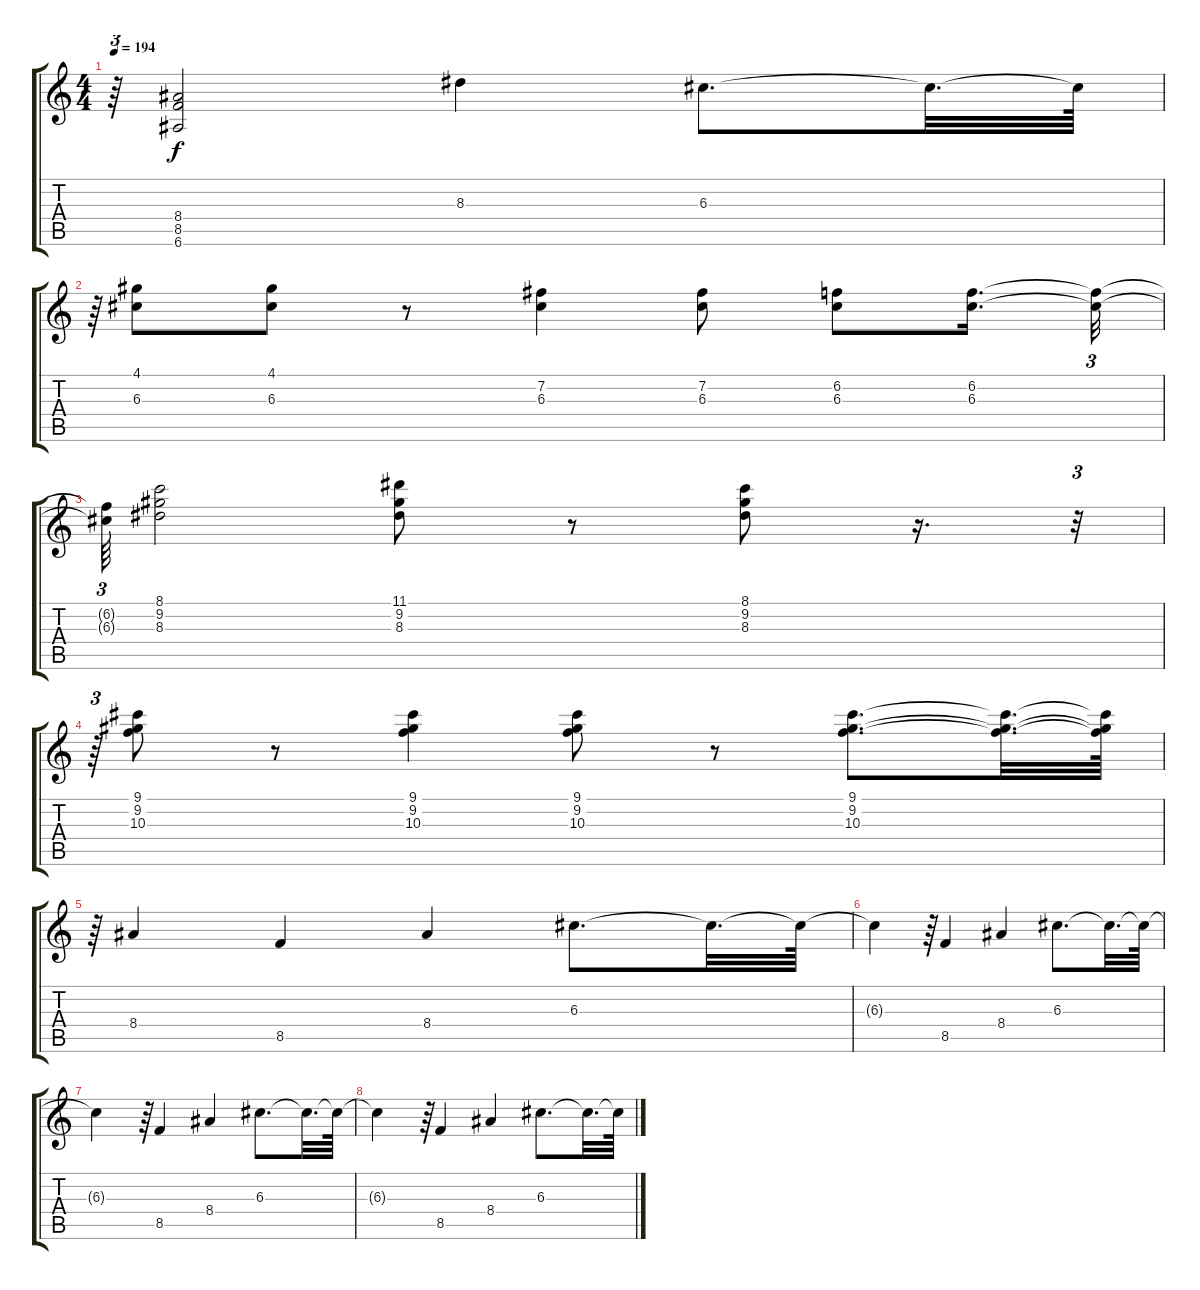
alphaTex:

\track "" {instrument distortionguitar}
\staff {score tabs}
\tuning (E4 B3 G3 D3 A2 E2) {hide}
\ts (4 4)
\tempo 194
\clef g2
\ks c
r.64{tu (3 2) dy f} (8.4 8.5 6.6).2 8.3.4 6.3.8{d} 6.3{t}.32{d} 6.3{t}.64 |
r.64{tu (3 2)} (4.1 6.3).8 (4.1 6.3).8 r.8 (7.2 6.3).4 (7.2 6.3).8 (6.2 6.3).8 (6.2 6.3).16{d} (6.2{t} 6.3{t}).32{tu (3 2)} |
(6.2{t} 6.3{t}).64{tu (3 2)} (8.1 9.2 8.3).2 (11.1 9.2 8.3).8 r.8 (8.1 9.2 8.3).8 r.16{d} r.32{tu (3 2)} |
r.64{tu (3 2)} (9.1 9.2 10.3).8 r.8 (9.1 9.2 10.3).4 (9.1 9.2 10.3).8 r.8 (9.1 9.2 10.3).8{d} (9.1{t} 9.2{t} 10.3{t}).32{d} (9.1{t} 9.2{t} 10.3{t}).64 |
r.64{tu (3 2)} 8.4.4 8.5.4 8.4.4 6.3.8{d} 6.3{t}.32{d} 6.3{t}.64 |
6.3{t}.4 r.64{tu (3 2)} 8.5.4 8.4.4 6.3.8{d} 6.3{t}.32{d} 6.3{t}.64 |
6.3{t}.4 r.64{tu (3 2)} 8.5.4 8.4.4 6.3.8{d} 6.3{t}.32{d} 6.3{t}.64 |
6.3{t}.4 r.64{tu (3 2)} 8.5.4 8.4.4 6.3.8{d} 6.3{t}.32{d} 6.3{t}.64
